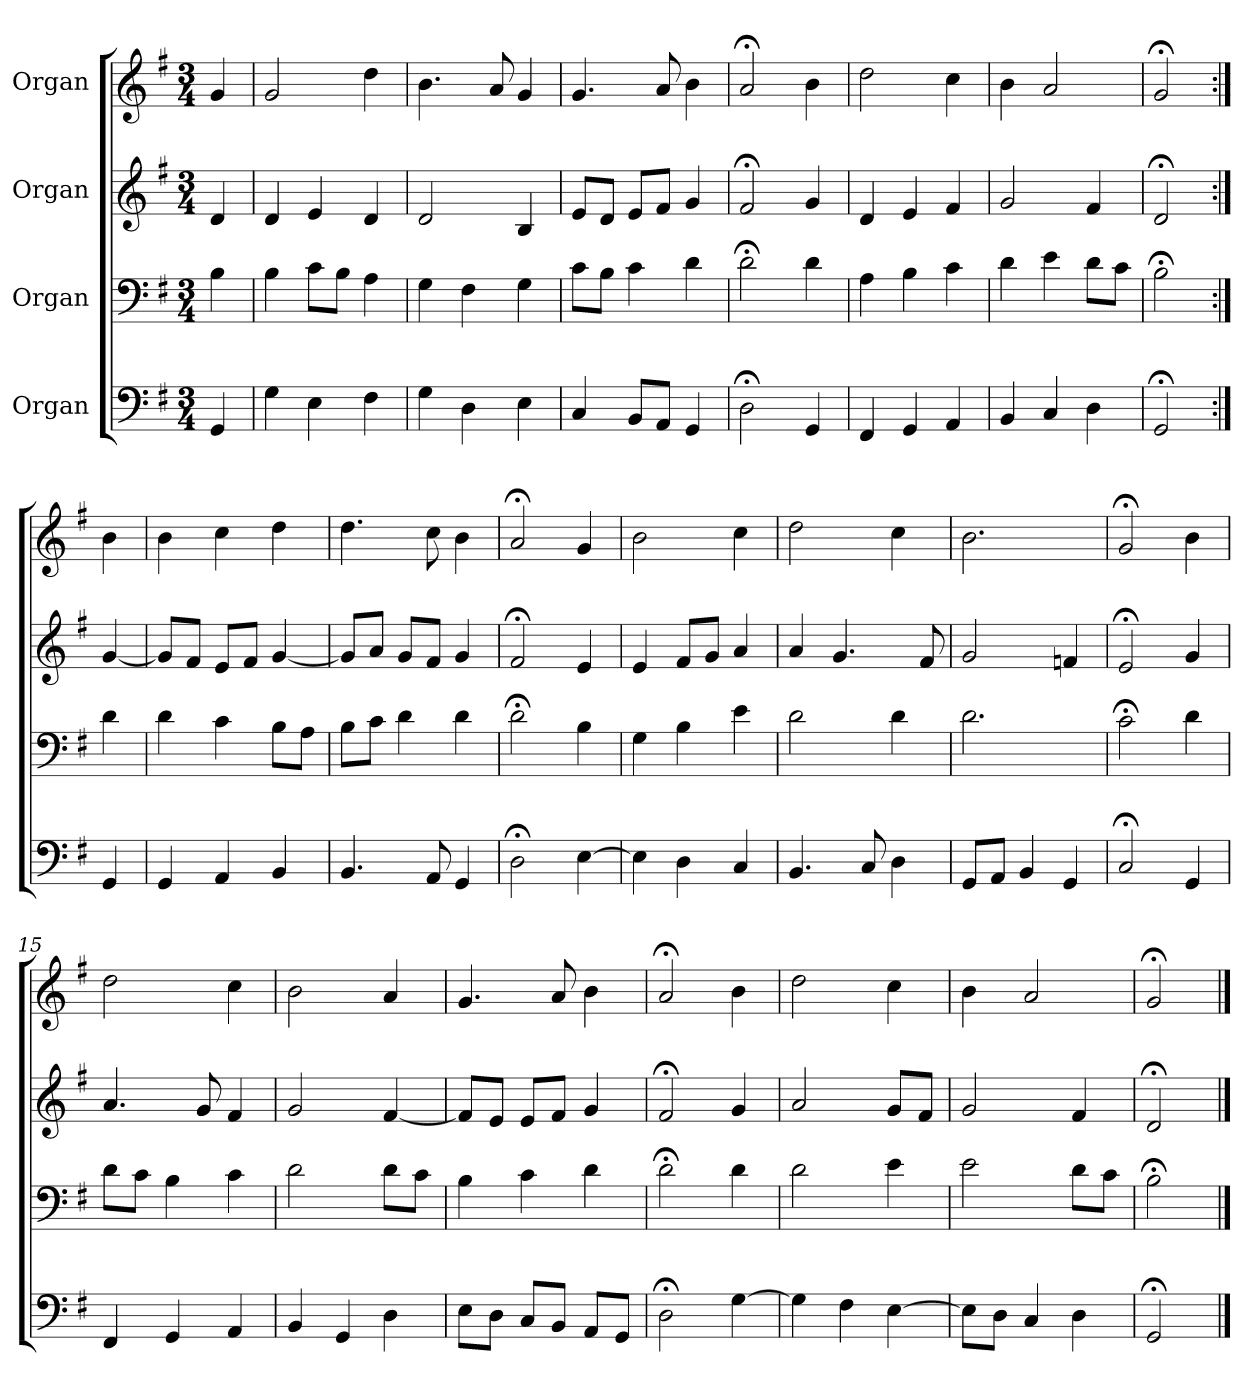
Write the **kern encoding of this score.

**kern	**kern	**kern	**kern
*part4	*part3	*part2	*part1
*staff4	*staff3	*staff2	*staff1
*I"Organ	*I"Organ	*I"Organ	*I"Organ
*clefF4	*clefF4	*clefG2	*clefG2
*k[f#]	*k[f#]	*k[f#]	*k[f#]
*G:	*G:	*G:	*G:
*M3/4	*M3/4	*M3/4	*M3/4
=	=	=	=
4GG	4B	4d	4g
=1	=1	=1	=1
4G	4B	4d	2g
4E	8c\L	4e	.
.	8B\J	.	.
4F#	4A	4d	4dd
=2	=2	=2	=2
4G	4G	2d	4.b
4D	4F#	.	.
.	.	.	8a
4E	4G	4B	4g
=3	=3	=3	=3
4C	8c\L	8e/L	4.g
.	8B\J	8d/J	.
8BB/L	4c	8e/L	.
8AA/J	.	8f#/J	8a
4GG	4d	4g	4b
=4	=4	=4	=4
2D;<	2d;<	2f#;<	2a;<
4GG	4d	4g	4b
=5	=5	=5	=5
4FF#	4A	4d	2dd
4GG	4B	4e	.
4AA	4c	4f#	4cc
=6	=6	=6	=6
4BB	4d	2g	4b
4C	4e	.	2a
4D	8d\L	4f#	.
.	8c\J	.	.
=7	=7	=7	=7
2GG;<	2B;<	2d;<	2g;<
=:|!	=:|!	=:|!	=:|!
4GG	4d	[4g	4b
=8	=8	=8	=8
4GG	4d	8g/L]	4b
.	.	8f#/J	.
4AA	4c	8e/L	4cc
.	.	8f#/J	.
4BB	8B\L	[4g	4dd
.	8A\J	.	.
=9	=9	=9	=9
4.BB	8B\L	8g/L]	4.dd
.	8c\J	8a/J	.
.	4d	8g/L	.
8AA	.	8f#/J	8cc
4GG	4d	4g	4b
!!LO:LB:g=z
=10	=10	=10	=10
2D;<	2d;<	2f#;<	2a;<
[4E	4B	4e	4g
=11	=11	=11	=11
4E]	4G	4e	2b
4D	4B	8f#/L	.
.	.	8g/J	.
4C	4e	4a	4cc
=12	=12	=12	=12
4.BB	2d	4a	2dd
.	.	4.g	.
8C	.	.	.
4D	4d	.	4cc
.	.	8f#	.
=13	=13	=13	=13
8GG/L	2.d	2g	2.b
8AA/J	.	.	.
4BB	.	.	.
4GG	.	4fn	.
=14	=14	=14	=14
2C;<	2c;<	2e;<	2g;<
4GG	4d	4g	4b
=15	=15	=15	=15
4FF#	8d\L	4.a	2dd
.	8c\J	.	.
4GG	4B	.	.
.	.	8g	.
4AA	4c	4f#	4cc
=16	=16	=16	=16
4BB	2d	2g	2b
4GG	.	.	.
4D	8d\L	[4f#	4a
.	8c\J	.	.
=17	=17	=17	=17
8E\L	4B	8f#/L]	4.g
8D\J	.	8e/J	.
8C/L	4c	8e/L	.
8BB/J	.	8f#/J	8a
8AA/L	4d	4g	4b
8GG/J	.	.	.
=18	=18	=18	=18
2D;<	2d;<	2f#;<	2a;<
[4G	4d	4g	4b
=19	=19	=19	=19
4G]	2d	2a	2dd
4F#	.	.	.
[4E	4e	8g/L	4cc
.	.	8f#/J	.
=20	=20	=20	=20
8E\L]	2e	2g	4b
8D\J	.	.	.
4C	.	.	2a
4D	8d\L	4f#	.
.	8c\J	.	.
=21	=21	=21	=21
2GG;<	2B;<	2d;<	2g;<
==	==	==	==
*-	*-	*-	*-
